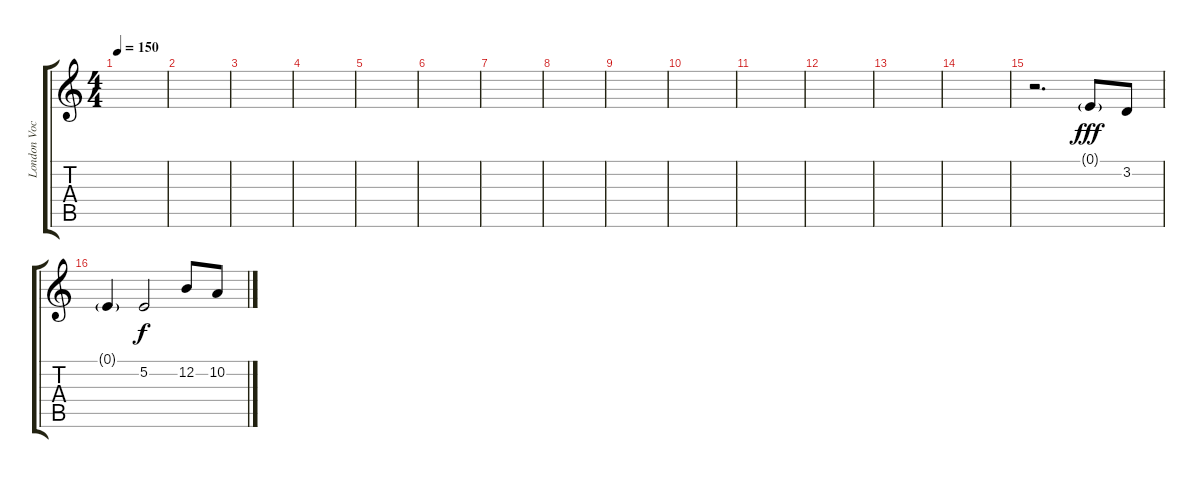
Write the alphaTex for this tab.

\track ("London Vocals" "London Voc") {instrument flute}
\staff {score tabs}
\tuning (E4 B3 G3 D3 A2 E2) {hide}
\ts (4 4)
\tempo 150
\clef g2
\ks c
|
|
|
|
|
|
|
|
|
|
|
|
|
|
r.2{d} 0.1{g}.8{dy fff instrument altosax} 3.2.8 |
0.1{g}.4 5.2.2{dy f instrument flute} 12.2.8 10.2.8
